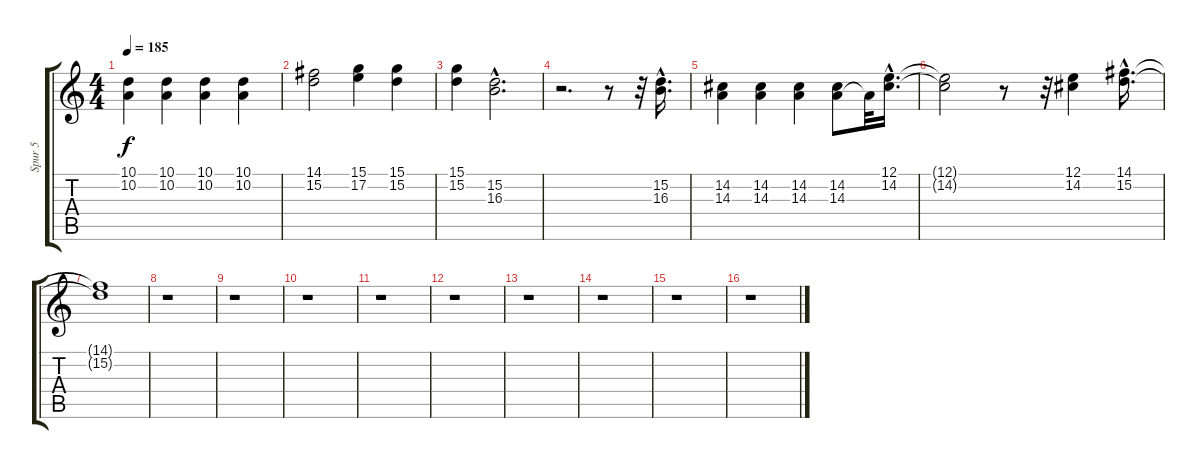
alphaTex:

\track ("Spur 5" "Spur 5") {instrument lead6voice}
\staff {score tabs}
\tuning (E4 B3 G3 D3 A2 E2) {hide}
\ts (4 4)
\tempo 185
\clef g2
\ks c
(10.1 10.2).4{dy f} (10.1 10.2).4 (10.1 10.2).4 (10.1 10.2).4 |
(14.1 15.2).2 (15.1 17.2).4 (15.1 15.2).4 |
(15.1 15.2).4 (15.2{hac} 16.3{hac}).2{d} |
r.2{d} r.8 r.32 (15.2{hac} 16.3{hac}).16{d} |
(14.2 14.3).4 (14.2 14.3).4 (14.2 14.3).4 (14.2 14.3).8 14.3{t}.32 (12.1{hac} 14.2{hac}).16{d} |
(12.1{t} 14.2{t}).2 r.8 r.32 (12.1 14.2).4 (14.1{hac} 15.2{hac}).16{d} |
(14.1{t} 15.2{t}).1 |
r.1 |
r.1 |
r.1 |
r.1 |
r.1 |
r.1 |
r.1 |
r.1 |
r.1
